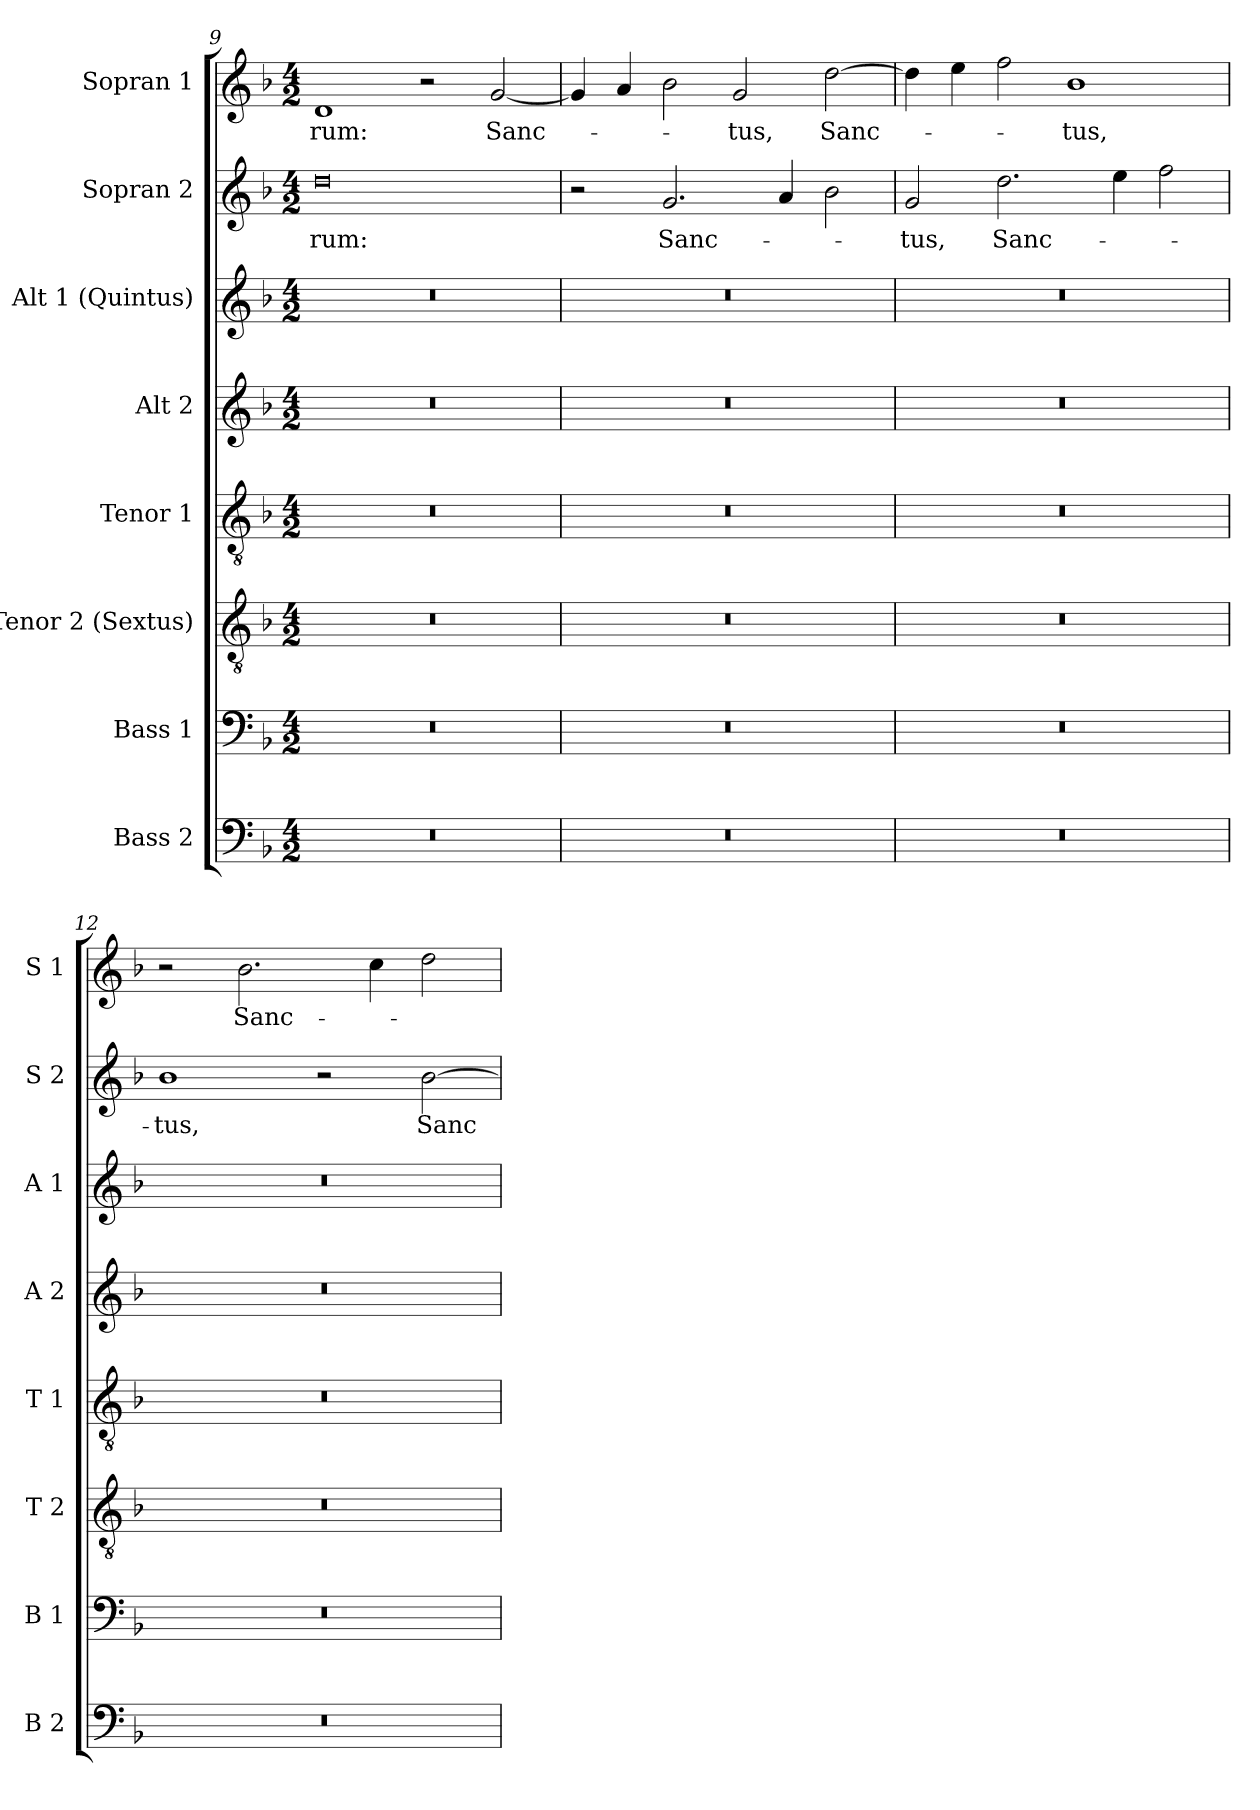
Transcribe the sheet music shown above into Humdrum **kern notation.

**kern	**kern	**kern	**kern	**kern	**kern	**kern	**text	**kern	**text
*part8	*part7	*part6	*part5	*part4	*part3	*part2	*part2	*part1	*part1
*staff8	*staff7	*staff6	*staff5	*staff4	*staff3	*staff2	*staff2	*staff1	*staff1
*I"Bass 2	*I"Bass 1	*I"Tenor 2 (Sextus)	*I"Tenor 1	*I"Alt 2	*I"Alt 1 (Quintus)	*I"Sopran 2	*	*I"Sopran 1	*
*I'B 2	*I'B 1	*I'T 2	*I'T 1	*I'A 2	*I'A 1	*I'S 2	*	*I'S 1	*
*clefF4	*clefF4	*clefGv2	*clefGv2	*clefG2	*clefG2	*clefG2	*	*clefG2	*
*k[b-]	*k[b-]	*k[b-]	*k[b-]	*k[b-]	*k[b-]	*k[b-]	*	*k[b-]	*
*M4/2	*M4/2	*M4/2	*M4/2	*M4/2	*M4/2	*M4/2	*	*M4/2	*
=9	=9	=9	=9	=9	=9	=9	=9	=9	=9
0r	0r	0r	0r	0r	0r	0dd	-rum:	1d	-rum:
.	.	.	.	.	.	.	.	2r	.
.	.	.	.	.	.	.	.	[2g/	Sanc-
=10	=10	=10	=10	=10	=10	=10	=10	=10	=10
0r	0r	0r	0r	0r	0r	2r	.	4g/]	.
.	.	.	.	.	.	.	.	4a/	.
.	.	.	.	.	.	2.g/	Sanc-	2b-\	.
.	.	.	.	.	.	.	.	2g/	-tus,
.	.	.	.	.	.	4a/	.	.	.
.	.	.	.	.	.	2b-\	.	[2dd\	Sanc-
=11	=11	=11	=11	=11	=11	=11	=11	=11	=11
0r	0r	0r	0r	0r	0r	2g/	-tus,	4dd\]	.
.	.	.	.	.	.	.	.	4ee\	.
.	.	.	.	.	.	2.dd\	Sanc-	2ff\	.
.	.	.	.	.	.	.	.	1b-	-tus,
.	.	.	.	.	.	4ee\	.	.	.
.	.	.	.	.	.	2ff\	.	.	.
=12	=12	=12	=12	=12	=12	=12	=12	=12	=12
0r	0r	0r	0r	0r	0r	1b-	-tus,	2r	.
.	.	.	.	.	.	.	.	2.b-\	Sanc-
.	.	.	.	.	.	2r	.	.	.
.	.	.	.	.	.	.	.	4cc\	.
.	.	.	.	.	.	[2b-\	Sanc-	2dd\	.
=	=	=	=	=	=	=	=	=	=
*-	*-	*-	*-	*-	*-	*-	*-	*-	*-
